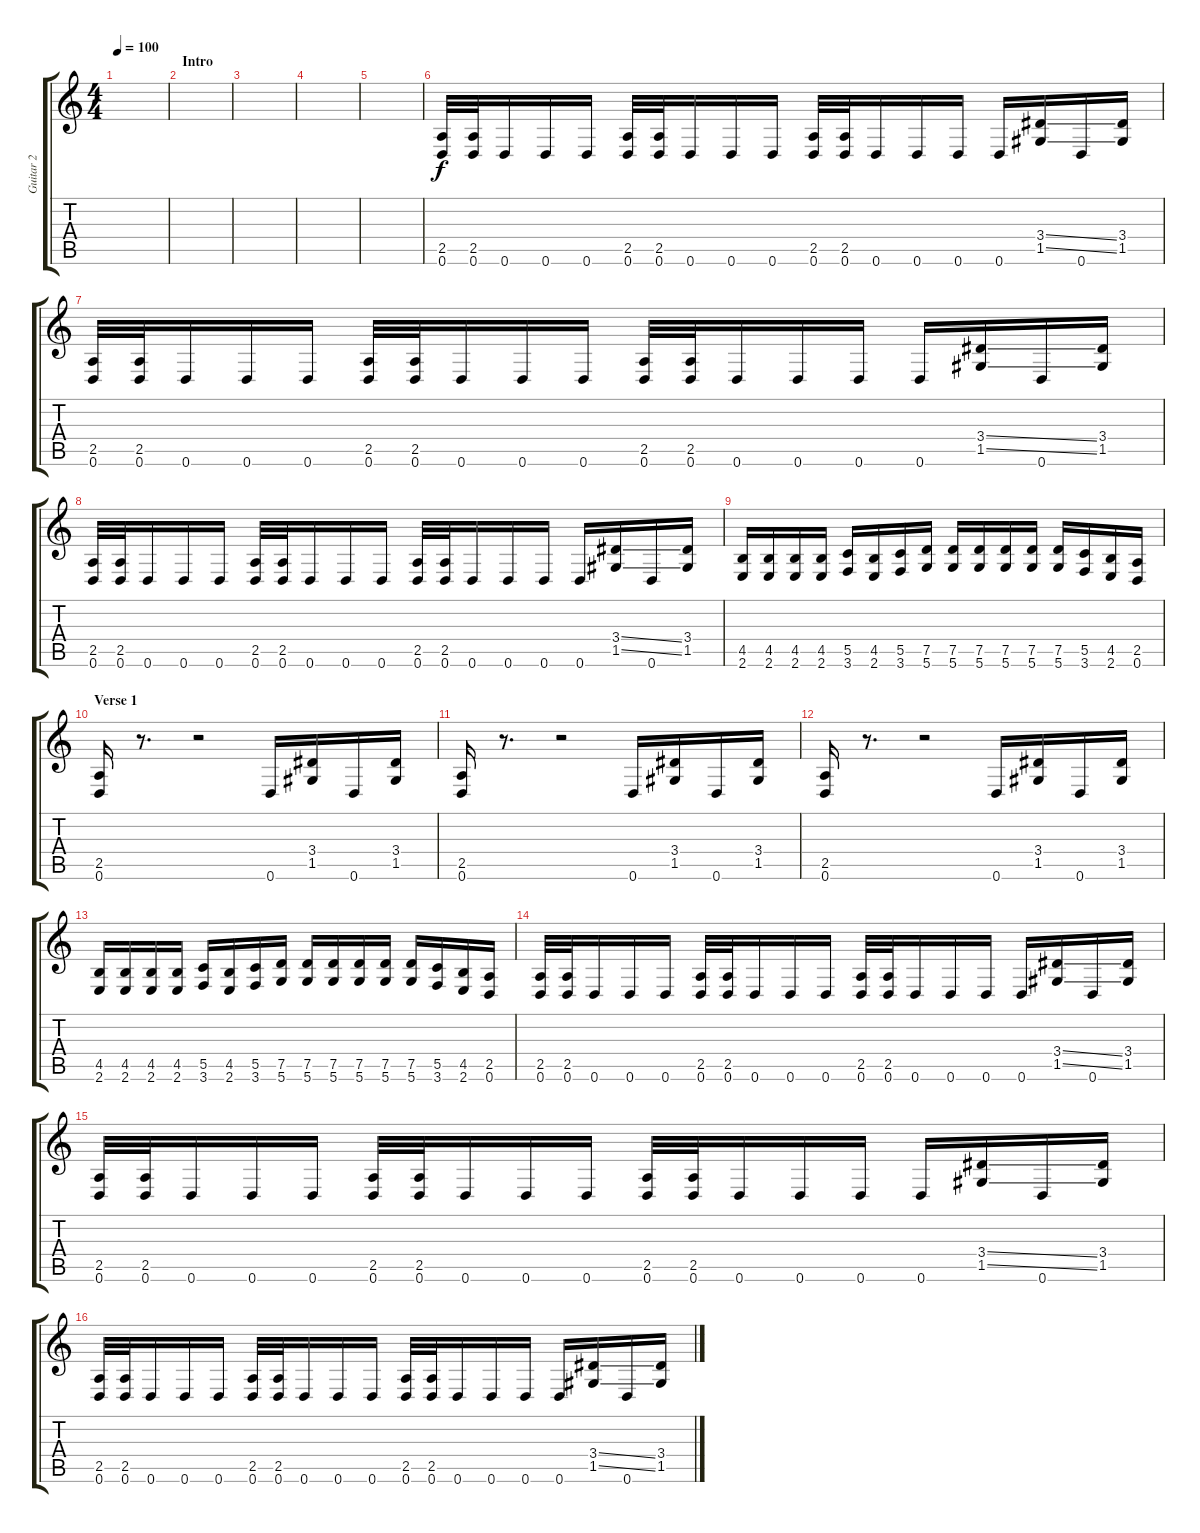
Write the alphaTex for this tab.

\track ("Guitar 2" "Guitar 2") {instrument distortionguitar}
\staff {score tabs}
\tuning (D4 A3 F3 C3 G2 D2) {hide}
\ts (4 4)
\tempo 100
\clef g2
\ks c
|
\section ("" "Intro")
|
|
|
|
(2.5 0.6).32 (2.5 0.6).32 0.6.16 0.6.16 0.6.16 (2.5 0.6).32 (2.5 0.6).32 0.6.16 0.6.16 0.6.16 (2.5 0.6).32 (2.5 0.6).32 0.6.16 0.6.16 0.6.16 0.6.16 (3.4{ss} 1.5{ss}).16 0.6.16 (3.4 1.5).16 |
(2.5 0.6).32 (2.5 0.6).32 0.6.16 0.6.16 0.6.16 (2.5 0.6).32 (2.5 0.6).32 0.6.16 0.6.16 0.6.16 (2.5 0.6).32 (2.5 0.6).32 0.6.16 0.6.16 0.6.16 0.6.16 (3.4{ss} 1.5{ss}).16 0.6.16 (3.4 1.5).16 |
(2.5 0.6).32 (2.5 0.6).32 0.6.16 0.6.16 0.6.16 (2.5 0.6).32 (2.5 0.6).32 0.6.16 0.6.16 0.6.16 (2.5 0.6).32 (2.5 0.6).32 0.6.16 0.6.16 0.6.16 0.6.16 (3.4{ss} 1.5{ss}).16 0.6.16 (3.4 1.5).16 |
(4.5 2.6).16 (4.5 2.6).16 (4.5 2.6).16 (4.5 2.6).16 (5.5 3.6).16 (4.5 2.6).16 (5.5 3.6).16 (7.5 5.6).16 (7.5 5.6).16 (7.5 5.6).16 (7.5 5.6).16 (7.5 5.6).16 (7.5 5.6).16 (5.5 3.6).16 (4.5 2.6).16 (2.5 0.6).16 |
\section ("" "Verse 1")
(2.5 0.6).16 r.8{d} r.2 0.6.16 (3.4 1.5).16 0.6.16 (3.4 1.5).16 |
(2.5 0.6).16 r.8{d} r.2 0.6.16 (3.4 1.5).16 0.6.16 (3.4 1.5).16 |
(2.5 0.6).16 r.8{d} r.2 0.6.16 (3.4 1.5).16 0.6.16 (3.4 1.5).16 |
(4.5 2.6).16 (4.5 2.6).16 (4.5 2.6).16 (4.5 2.6).16 (5.5 3.6).16 (4.5 2.6).16 (5.5 3.6).16 (7.5 5.6).16 (7.5 5.6).16 (7.5 5.6).16 (7.5 5.6).16 (7.5 5.6).16 (7.5 5.6).16 (5.5 3.6).16 (4.5 2.6).16 (2.5 0.6).16 |
(2.5 0.6).32 (2.5 0.6).32 0.6.16 0.6.16 0.6.16 (2.5 0.6).32 (2.5 0.6).32 0.6.16 0.6.16 0.6.16 (2.5 0.6).32 (2.5 0.6).32 0.6.16 0.6.16 0.6.16 0.6.16 (3.4{ss} 1.5{ss}).16 0.6.16 (3.4 1.5).16 |
(2.5 0.6).32 (2.5 0.6).32 0.6.16 0.6.16 0.6.16 (2.5 0.6).32 (2.5 0.6).32 0.6.16 0.6.16 0.6.16 (2.5 0.6).32 (2.5 0.6).32 0.6.16 0.6.16 0.6.16 0.6.16 (3.4{ss} 1.5{ss}).16 0.6.16 (3.4 1.5).16 |
(2.5 0.6).32 (2.5 0.6).32 0.6.16 0.6.16 0.6.16 (2.5 0.6).32 (2.5 0.6).32 0.6.16 0.6.16 0.6.16 (2.5 0.6).32 (2.5 0.6).32 0.6.16 0.6.16 0.6.16 0.6.16 (3.4{ss} 1.5{ss}).16 0.6.16 (3.4 1.5).16
